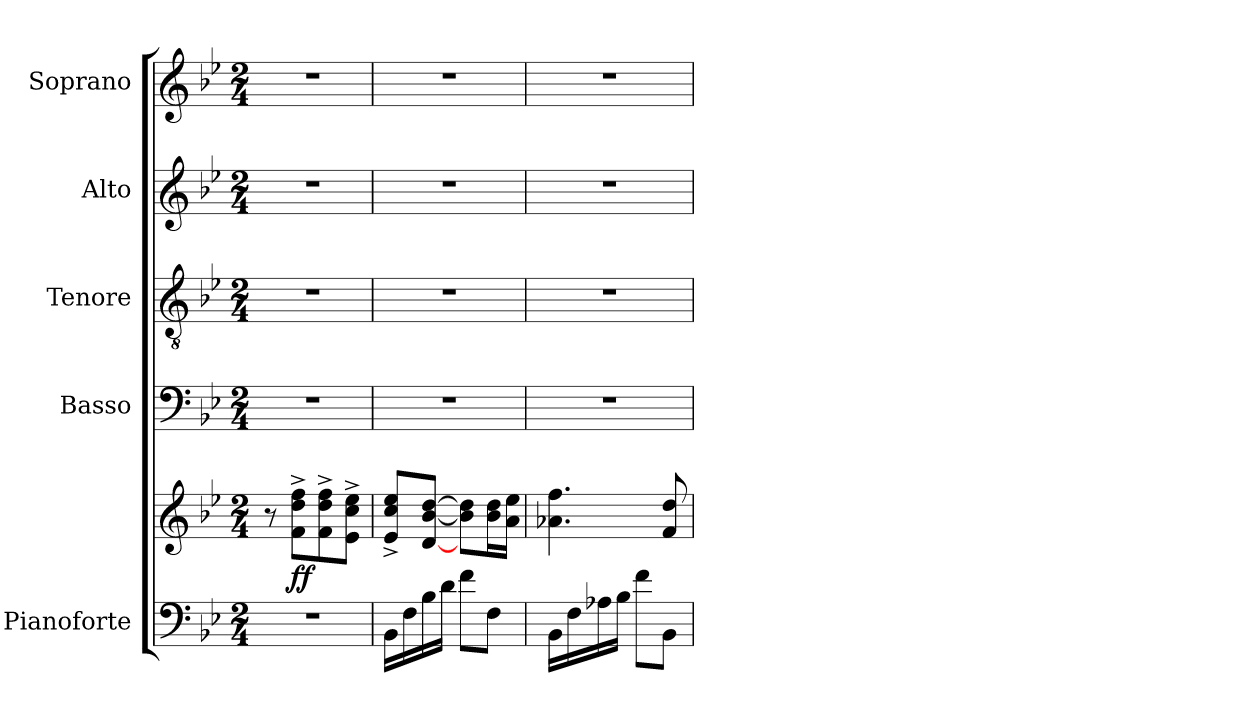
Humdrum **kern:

**kern	**kern	**dynam	**kern	**kern	**kern	**kern
*part5	*part5	*part5	*part4	*part3	*part2	*part1
*staff6	*staff5	*staff5/6	*staff4	*staff3	*staff2	*staff1
*I"Pianoforte	*	*	*I"Basso	*I"Tenore	*I"Alto	*I"Soprano
*	*	*	*I'B.	*I'T.	*I'A.	*I'S.
!!LO:PB:g=z
*clefF4	*clefG2	*	*clefF4	*clefGv2	*clefG2	*clefG2
*	*	*	*	*ITrd7c12	*	*
*k[b-e-]	*k[b-e-]	*	*k[b-e-]	*k[b-e-]	*k[b-e-]	*k[b-e-]
*B-:	*B-:	*	*B-:	*B-:	*B-:	*B-:
*M2/4	*M2/4	*	*M2/4	*M2/4	*M2/4	*M2/4
=1	=1	=1	=1	=1	=1	=1
!LO:N:vis=1	!	!	!LO:N:vis=1	!LO:N:vis=1	!LO:N:vis=1	!LO:N:vis=1
2r	8r	.	2r	2r	2r	2r
.	8fi\^ 8ddi^ 8ffi^L	ff	.	.	.	.
.	8fi\^ 8ddi^ 8ffi^	.	.	.	.	.
.	8e-i\^ 8cci^ 8ee-i^J	.	.	.	.	.
=2	=2	=2	=2	=2	=2	=2
!	!	!	!LO:N:vis=1	!LO:N:vis=1	!LO:N:vis=1	!LO:N:vis=1
16BB-i\LL	8e-i/^ 8cci^ 8ee-i^L	.	2r	2r	2r	2r
16Fi\	.	.	.	.	.	.
16B-i\	[8di/ [8b-i [8ddiJ	.	.	.	.	.
16di\JJ	.	.	.	.	.	.
8fi\L	8b-i\] 8ddi]L	.	.	.	.	.
8Fi\J	16b-i\ 16ddiL	.	.	.	.	.
.	16ai\ 16ee-iJJ	.	.	.	.	.
=3	=3	=3	=3	=3	=3	=3
!	!	!	!LO:N:vis=1	!LO:N:vis=1	!LO:N:vis=1	!LO:N:vis=1
16BB-i\LL	4.a-Xi\ 4.ffi	.	2r	2r	2r	2r
16Fi\	.	.	.	.	.	.
16A-Xi\	.	.	.	.	.	.
16B-i\JJ	.	.	.	.	.	.
8fi\L	.	.	.	.	.	.
8BB-i\J	8fi/ 8ddi	.	.	.	.	.
=	=	=	=	=	=	=
*-	*-	*-	*-	*-	*-	*-
